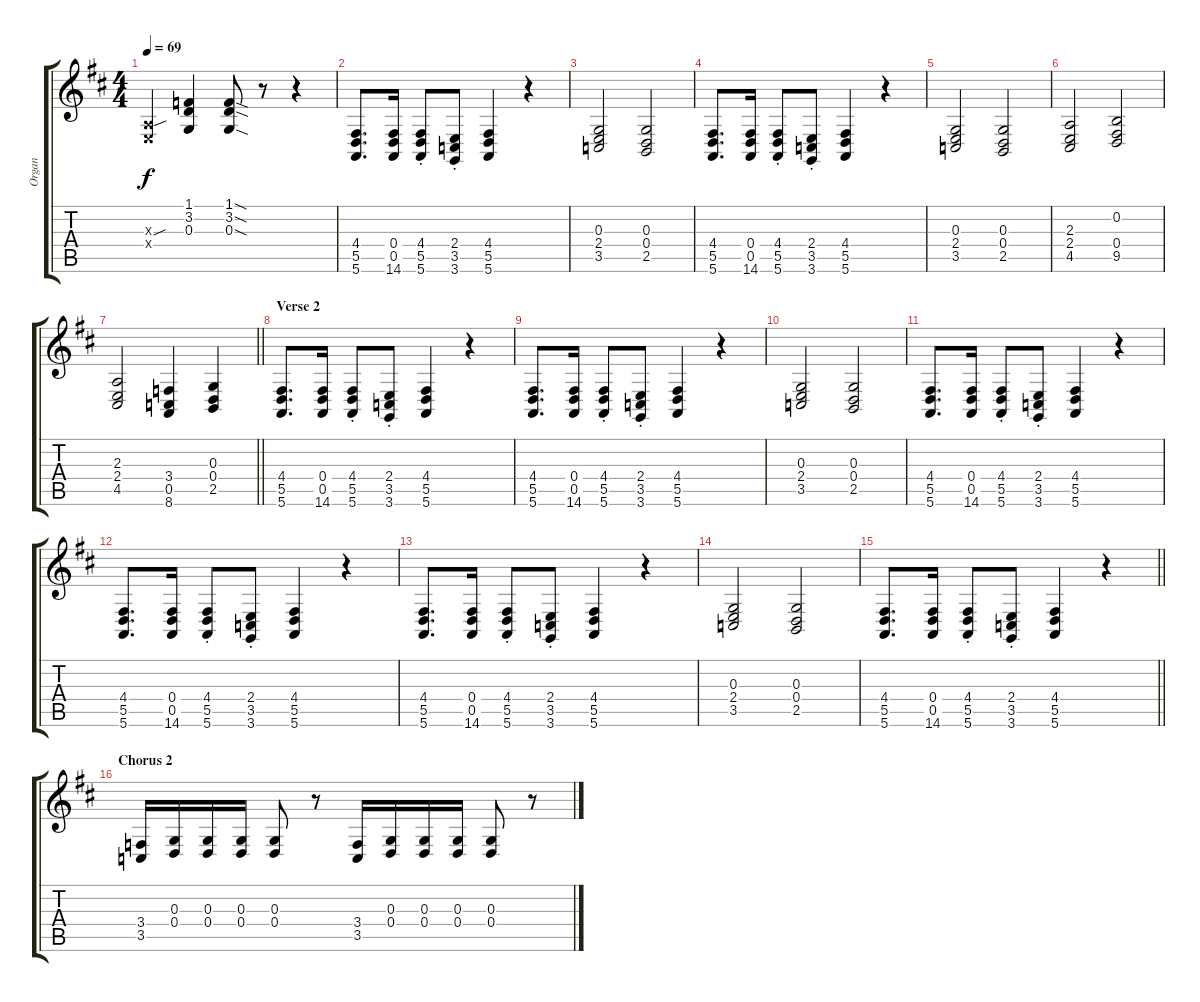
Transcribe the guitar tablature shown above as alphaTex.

\track ("Organ" "Organ") {instrument churchorgan}
\staff {score tabs}
\tuning (E4 B3 G3 D3 A2 E2) {hide}
\ts (4 4)
\tempo 69
\clef g2
\ks d
(2.3{sou x} 2.4{x}).4{dy f} (1.1 3.2 0.3).4 (1.1{sod} 3.2{sod} 0.3{sod}).8 r.8 r.4 |
(4.4 5.5 5.6).8{d} (0.4 0.5 14.6).16 (4.4 5.5 5.6{st}).8 (2.4{st} 3.5 3.6).8 (4.4 5.5 5.6).4 r.4 |
(0.3 2.4 3.5).2 (0.3 0.4 2.5).2 |
(4.4 5.5 5.6).8{d} (0.4 0.5 14.6).16 (4.4 5.5 5.6{st}).8 (2.4{st} 3.5 3.6).8 (4.4 5.5 5.6).4 r.4 |
(0.3 2.4 3.5).2 (0.3 0.4 2.5).2 |
(2.3 2.4 4.5).2 (0.2 0.4 9.5).2 |
\barLineRight lightlight
(2.3 2.4 4.5).2 (3.4 0.5 8.6).4 (0.3 0.4 2.5).4 |
\section ("" "Verse 2")
(4.4 5.5 5.6).8{d} (0.4 0.5 14.6).16 (4.4 5.5 5.6{st}).8 (2.4{st} 3.5 3.6).8 (4.4 5.5 5.6).4 r.4 |
(4.4 5.5 5.6).8{d} (0.4 0.5 14.6).16 (4.4 5.5 5.6{st}).8 (2.4{st} 3.5 3.6).8 (4.4 5.5 5.6).4 r.4 |
(0.3 2.4 3.5).2 (0.3 0.4 2.5).2 |
(4.4 5.5 5.6).8{d} (0.4 0.5 14.6).16 (4.4 5.5 5.6{st}).8 (2.4{st} 3.5 3.6).8 (4.4 5.5 5.6).4 r.4 |
(4.4 5.5 5.6).8{d} (0.4 0.5 14.6).16 (4.4 5.5 5.6{st}).8 (2.4{st} 3.5 3.6).8 (4.4 5.5 5.6).4 r.4 |
(4.4 5.5 5.6).8{d} (0.4 0.5 14.6).16 (4.4 5.5 5.6{st}).8 (2.4{st} 3.5 3.6).8 (4.4 5.5 5.6).4 r.4 |
(0.3 2.4 3.5).2 (0.3 0.4 2.5).2 |
\barLineRight lightlight
(4.4 5.5 5.6).8{d} (0.4 0.5 14.6).16 (4.4 5.5 5.6{st}).8 (2.4{st} 3.5 3.6).8 (4.4 5.5 5.6).4 r.4 |
\section ("" "Chorus 2")
(3.4 3.5).16 (0.3 0.4).16 (0.3 0.4).16 (0.3 0.4).16 (0.3 0.4).8 r.8 (3.4 3.5).16 (0.3 0.4).16 (0.3 0.4).16 (0.3 0.4).16 (0.3 0.4).8 r.8
